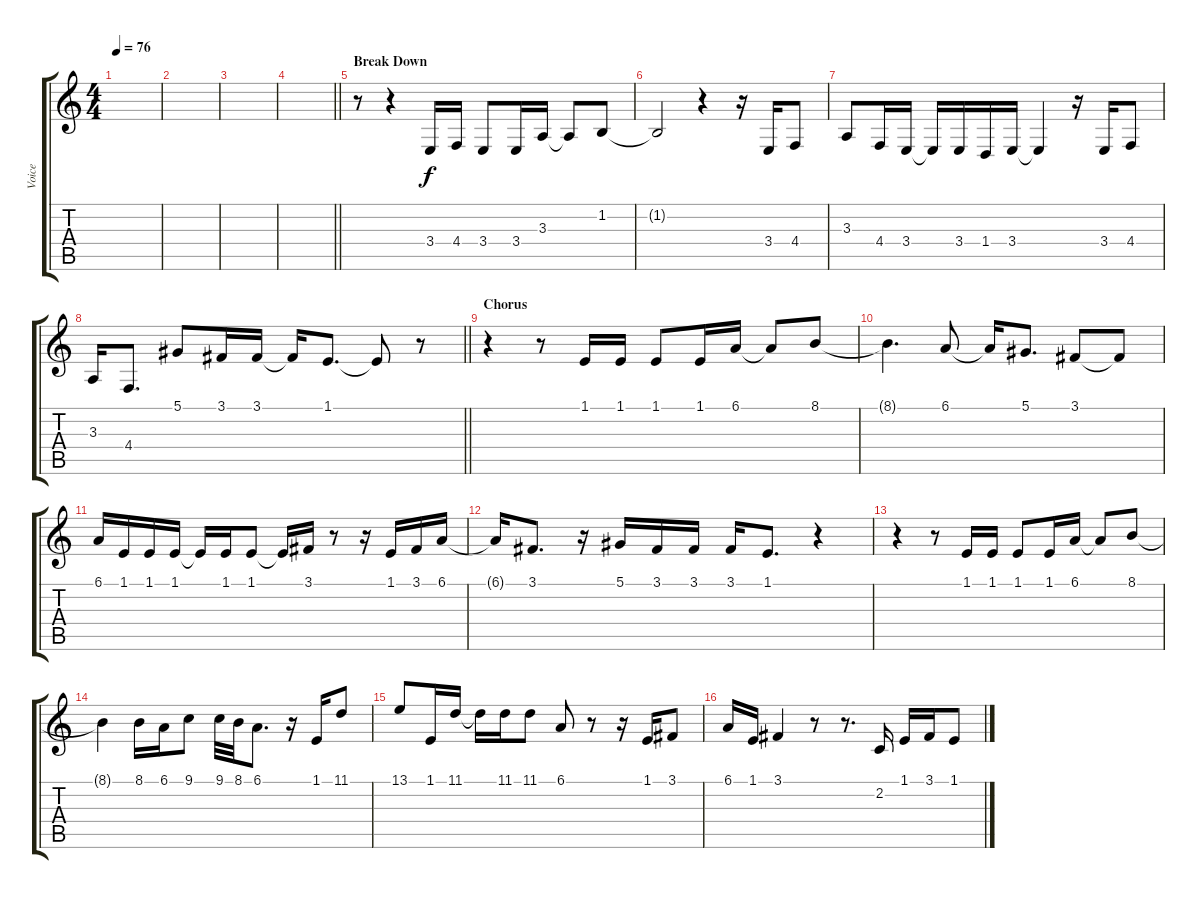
\track ("Voice" "Voice") {instrument cello}
\staff {score tabs}
\tuning (Eb4 Bb3 Gb3 Db3 Ab2 Eb2) {hide}
\ts (4 4)
\tempo 76
\clef g2
\ks c
|
|
|
\barLineRight lightlight
|
\section ("" "Break Down")
r.8 r.4 3.4.16 4.4.16 3.4.8 3.4.16 3.3.16 3.3{t}.8 1.2.8 |
1.2{t}.2 r.4 r.16 3.4.16 4.4.8 |
3.3.8 4.4.16 3.4.16 3.4{t}.16 3.4.16 1.4.16 3.4.16 3.4{t}.4 r.16 3.4.16 4.4.8 |
\barLineRight lightlight
3.3.16 4.4.8{d} 5.1.8 3.1.16 3.1.16 3.1{t}.16 1.1.8{d} 1.1{t}.8 r.8 |
\section ("" "Chorus")
r.4 r.8 1.1.16 1.1.16 1.1.8 1.1.16 6.1.16 6.1{t}.8 8.1.8 |
8.1{t}.4{d} 6.1.8 6.1{t}.16 5.1.8{d} 3.1.8 3.1{t}.8 |
6.1.16 1.1.16 1.1.16 1.1.16 1.1{t}.16 1.1.16 1.1.8 1.1{t}.16 3.1.16 r.8 r.16 1.1.16 3.1.16 6.1.16 |
6.1{t}.16 3.1.8{d} r.16 5.1.16 3.1.16 3.1.16 3.1.16 1.1.8{d} r.4 |
r.4 r.8 1.1.16 1.1.16 1.1.8 1.1.16 6.1.16 6.1{t}.8 8.1.8 |
8.1{t}.4 8.1.16 6.1.16 9.1.8 9.1.32 8.1.32 6.1.8{d} r.16 1.1.16 11.1.8 |
13.1.8 1.1.16 11.1.16 11.1{t}.16 11.1.16 11.1.8 6.1.8 r.8 r.16 1.1.16 3.1.8 |
6.1.16 1.1.16 3.1.4 r.8 r.8{d} 2.2.16 1.1.16 3.1.16 1.1.8
